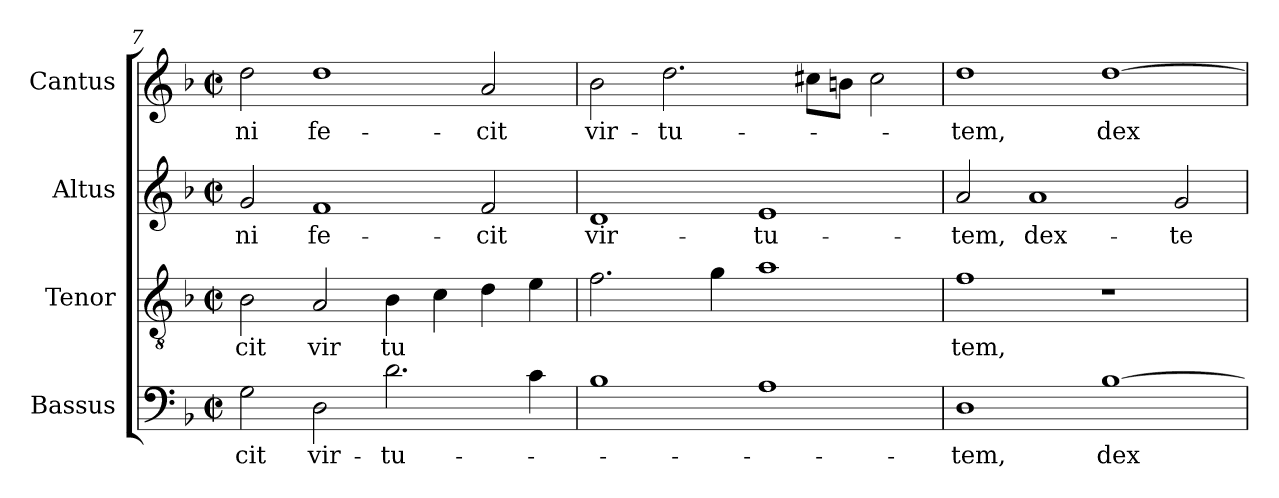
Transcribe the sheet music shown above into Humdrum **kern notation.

**kern	**text	**kern	**text	**kern	**text	**kern	**text
*part4	*part4	*part3	*part3	*part2	*part2	*part1	*part1
*staff4	*staff4	*staff3	*staff3	*staff2	*staff2	*staff1	*staff1
*I"Bassus	*	*I"Tenor	*	*I"Altus	*	*I"Cantus	*
*clefF4	*	*clefGv2	*	*clefG2	*	*clefG2	*
*k[b-]	*	*k[b-]	*	*k[b-]	*	*k[b-]	*
*F:	*	*F:	*	*F:	*	*F:	*
*M2/2	*	*M2/2	*	*M2/2	*	*M2/2	*
*met(c|)	*	*met(c|)	*	*met(c|)	*	*met(c|)	*
=7	=7	=7	=7	=7	=7	=7	=7
!	!LO:LY:b:cj	!	!LO:LY:b:cj	!	!LO:LY:b:cj	!	!LO:LY:b:cj
2G\	-cit	2B-\	cit	2g/	-ni	2dd\	-ni
!	!LO:LY:b:cj	!	!LO:LY:b:cj	!	!LO:LY:b:cj	!	!LO:LY:b:cj
2D\	vir-	2A/	vir	1f	fe-	1dd	fe-
!	!LO:LY:b:cj	!	!LO:LY:b:cj	!	!	!	!
2.d\	-tu-	4B-\	tu	.	.	.	.
.	.	4c\	.	.	.	.	.
!	!	!	!	!	!LO:LY:b:cj	!	!LO:LY:b:cj
.	.	4d\	.	2f/	-cit	2a/	-cit
4c\	.	4e\	.	.	.	.	.
=8	=8	=8	=8	=8	=8	=8	=8
!	!	!	!	!	!LO:LY:b:cj	!	!LO:LY:b:cj
1B-	.	2.f\	.	1d	vir-	2b-\	vir-
!	!	!	!	!	!	!	!LO:LY:b:cj
.	.	.	.	.	.	2.dd\	-tu-
.	.	4g\	.	.	.	.	.
!	!	!	!	!	!LO:LY:b:cj	!	!
1A	.	1a	.	1e	-tu-	.	.
.	.	.	.	.	.	8cc#\L	.
.	.	.	.	.	.	8b\J	.
.	.	.	.	.	.	2cc#\	.
=9	=9	=9	=9	=9	=9	=9	=9
!	!LO:LY:b:cj	!	!LO:LY:b:cj	!	!LO:LY:b:cj	!	!LO:LY:b:cj
1D	-tem,	1f	tem,	2a/	-tem,	1dd	-tem,
!	!	!	!	!	!LO:LY:b:cj	!	!
.	.	.	.	1a	dex-	.	.
!	!LO:LY:b	!	!	!	!	!	!LO:LY:b
[>1B-	dex-	1r	.	.	.	[>1dd	dex-
!	!	!	!	!	!LO:LY:b:cj	!	!
.	.	.	.	2g/	-te-	.	.
=	=	=	=	=	=	=	=
*-	*-	*-	*-	*-	*-	*-	*-
